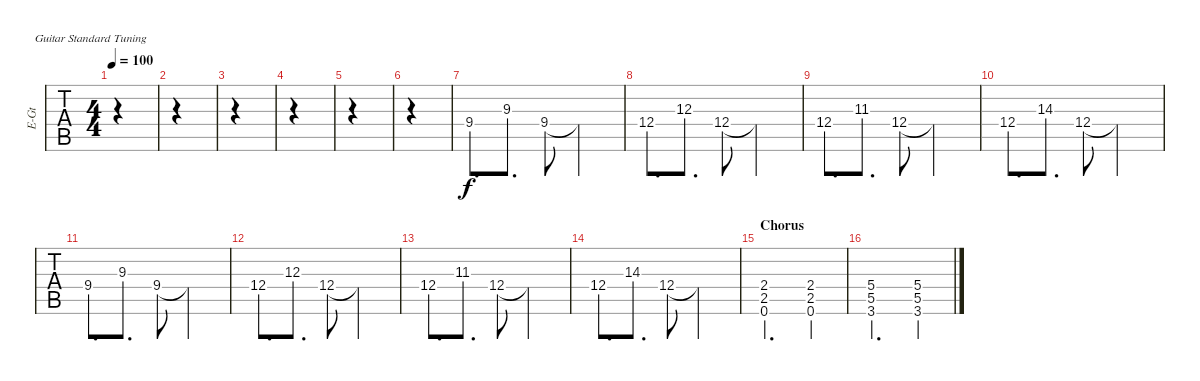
\defaultSystemsLayout 4
\bracketExtendMode groupsimilarinstruments
\otherSystemsTrackNameOrientation horizontal
\track ("David" "E-Gt") {instrument distortionguitar}
\staff {tabs}
\tuning (E4 B3 G3 D3 A2 E2)
\ts (4 4)
\tempo 100
\clef g2
\ks c
|
|
|
|
|
|
9.4.8{d} 9.3.8{d} 9.4.8 9.4{t}.2 |
12.4.8{d} 12.3.8{d} 12.4.8 12.4{t}.2 |
12.4.8{d} 11.3{acc #}.8{d} 12.4.8 12.4{t}.2 |
12.4.8{d} 14.3.8{d} 12.4.8 12.4{t}.2 |
9.4.8{d} 9.3.8{d} 9.4.8 9.4{t}.2 |
12.4.8{d} 12.3.8{d} 12.4.8 12.4{t}.2 |
12.4.8{d} 11.3{acc #}.8{d} 12.4.8 12.4{t}.2 |
12.4.8{d} 14.3.8{d} 12.4.8 12.4{t}.2 |
\section ("" "Chorus")
(0.6 2.5 2.4).2{d} (2.4 2.5 0.6).4 |
(3.6 5.5 5.4).2{d} (5.4 5.5 3.6).4
